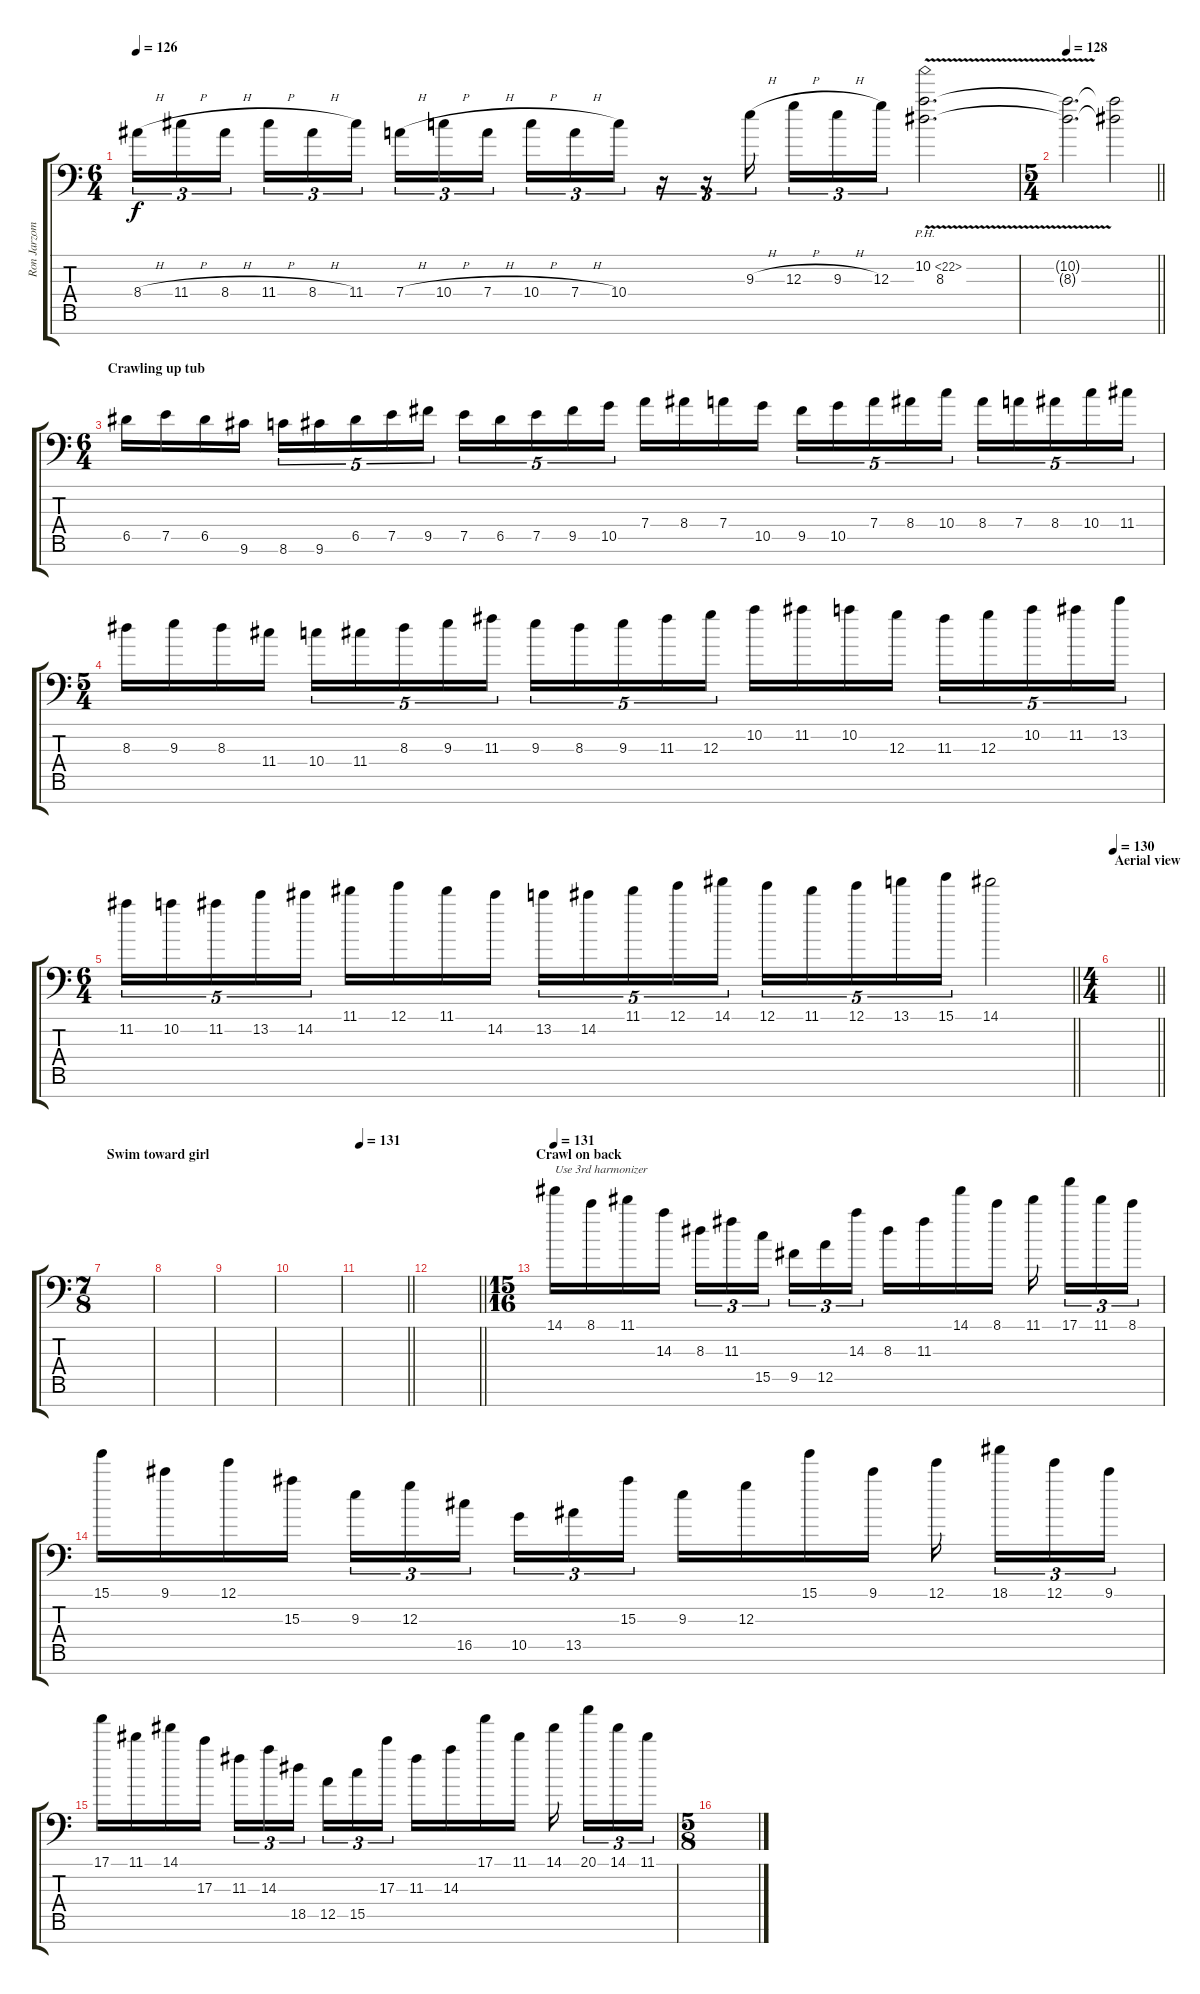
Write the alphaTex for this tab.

\track ("Ron Jarzombek Lead 2" "Ron Jarzom") {instrument distortionguitar}
\staff {score tabs}
\tuning (E4 B3 G3 D3 A2 E2 A1) {hide}
\ts (6 4)
\tempo 126
\clef f4
\ks c
8.4{h}.16{tu (3 2) dy f} 11.4{h}.16{tu (3 2)} 8.4{h}.16{tu (3 2) beam splitsecondary} 11.4{h}.16{tu (3 2)} 8.4{h}.16{tu (3 2)} 11.4.16{tu (3 2) beam splitsecondary} 7.4{h}.16{tu (3 2)} 10.4{h}.16{tu (3 2)} 7.4{h}.16{tu (3 2) beam splitsecondary} 10.4{h}.16{tu (3 2)} 7.4{h}.16{tu (3 2)} 10.4.16{tu (3 2)} r.16{tu (3 2)} r.16{tu (3 2)} 9.3{h}.16{tu (3 2) beam splitsecondary} 12.3{h}.16{tu (3 2)} 9.3{h}.16{tu (3 2)} 12.3.16{tu (3 2)} (10.2{ph 12 v} 8.3).2{d} |
\ts (5 4)
\tempo 128
\barLineRight lightlight
(10.2{t} 8.3{t}).2{d} (10.2{t} 8.3{t}).2 |
\ts (6 4)
\section ("" "Crawling up tub")
6.5.16 7.5.16 6.5.16 9.6.16{beam splitsecondary} 8.6.16{tu (5 4)} 9.6.16{tu (5 4)} 6.5.16{tu (5 4)} 7.5.16{tu (5 4)} 9.5.16{tu (5 4) beam splitsecondary} 7.5.16{tu (5 4)} 6.5.16{tu (5 4)} 7.5.16{tu (5 4)} 9.5.16{tu (5 4)} 10.5.16{tu (5 4)} 7.4.16 8.4.16 7.4.16 10.5.16{beam splitsecondary} 9.5.16{tu (5 4)} 10.5.16{tu (5 4)} 7.4.16{tu (5 4)} 8.4.16{tu (5 4)} 10.4.16{tu (5 4) beam splitsecondary} 8.4.16{tu (5 4)} 7.4.16{tu (5 4)} 8.4.16{tu (5 4)} 10.4.16{tu (5 4)} 11.4.16{tu (5 4)} |
\ts (5 4)
8.3.16 9.3.16 8.3.16 11.4.16 10.4.16{tu (5 4)} 11.4.16{tu (5 4)} 8.3.16{tu (5 4)} 9.3.16{tu (5 4)} 11.3.16{tu (5 4)} 9.3.16{tu (5 4)} 8.3.16{tu (5 4)} 9.3.16{tu (5 4)} 11.3.16{tu (5 4)} 12.3.16{tu (5 4)} 10.2.16 11.2.16 10.2.16 12.3.16 11.3.16{tu (5 4)} 12.3.16{tu (5 4)} 10.2.16{tu (5 4)} 11.2.16{tu (5 4)} 13.2.16{tu (5 4)} |
\ts (6 4)
\barLineRight lightlight
11.2.16{tu (5 4)} 10.2.16{tu (5 4)} 11.2.16{tu (5 4)} 13.2.16{tu (5 4)} 14.2.16{tu (5 4) beam splitsecondary} 11.1.16 12.1.16 11.1.16 14.2.16{beam splitsecondary} 13.2.16{tu (5 4)} 14.2.16{tu (5 4)} 11.1.16{tu (5 4)} 12.1.16{tu (5 4)} 14.1.16{tu (5 4)} 12.1.16{tu (5 4)} 11.1.16{tu (5 4)} 12.1.16{tu (5 4)} 13.1.16{tu (5 4)} 15.1.16{tu (5 4)} 14.1.2 |
\ts (4 4)
\section ("" "Aerial view")
\tempo 130
\barLineRight lightlight
|
\ts (7 8)
\section ("" "Swim toward girl")
|
|
|
|
\tempo 131
\barLineRight lightlight
|
\barLineRight lightlight
|
\ts (15 16)
\section ("" "Crawl on back")
\tempo 131
14.1.16{txt "Use 3rd harmonizer"} 8.1.16 11.1.16 14.3.16{beam splitsecondary} 8.3.16{tu (3 2)} 11.3.16{tu (3 2)} 15.5.16{tu (3 2)} 9.5.16{tu (3 2)} 12.5.16{tu (3 2)} 14.3.16{tu (3 2) beam splitsecondary} 8.3.16 11.3.16 14.1.16 8.1.16 11.1.16{beam splitsecondary} 17.1.16{tu (3 2)} 11.1.16{tu (3 2)} 8.1.16{tu (3 2)} |
15.1.16 9.1.16 12.1.16 15.3.16{beam splitsecondary} 9.3.16{tu (3 2)} 12.3.16{tu (3 2)} 16.5.16{tu (3 2)} 10.5.16{tu (3 2)} 13.5.16{tu (3 2)} 15.3.16{tu (3 2) beam splitsecondary} 9.3.16 12.3.16 15.1.16 9.1.16 12.1.16{beam splitsecondary} 18.1.16{tu (3 2)} 12.1.16{tu (3 2)} 9.1.16{tu (3 2)} |
17.1.16 11.1.16 14.1.16 17.3.16{beam splitsecondary} 11.3.16{tu (3 2)} 14.3.16{tu (3 2)} 18.5.16{tu (3 2)} 12.5.16{tu (3 2)} 15.5.16{tu (3 2)} 17.3.16{tu (3 2) beam splitsecondary} 11.3.16 14.3.16 17.1.16 11.1.16 14.1.16{beam splitsecondary} 20.1.16{tu (3 2)} 14.1.16{tu (3 2)} 11.1.16{tu (3 2)} |
\ts (5 8)
